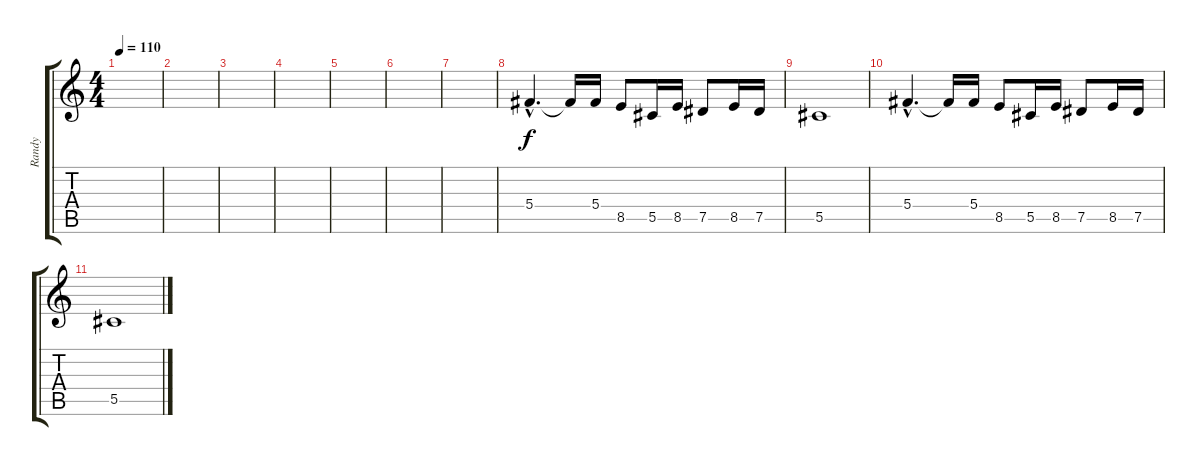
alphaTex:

\track ("Randy" "Randy") {instrument distortionguitar}
\staff {score tabs}
\tuning (Eb4 Bb3 Gb3 Db3 Ab2 Eb2) {hide}
\ts (4 4)
\tempo 110
\clef g2
\ks c
|
|
|
|
|
|
|
5.4{hac}.4{d} 5.4{t}.16 5.4.16 8.5.8 5.5.16 8.5.16 7.5.8 8.5.16 7.5.16 |
5.5.1 |
5.4{hac}.4{d} 5.4{t}.16 5.4.16 8.5.8 5.5.16 8.5.16 7.5.8 8.5.16 7.5.16 |
5.5.1
